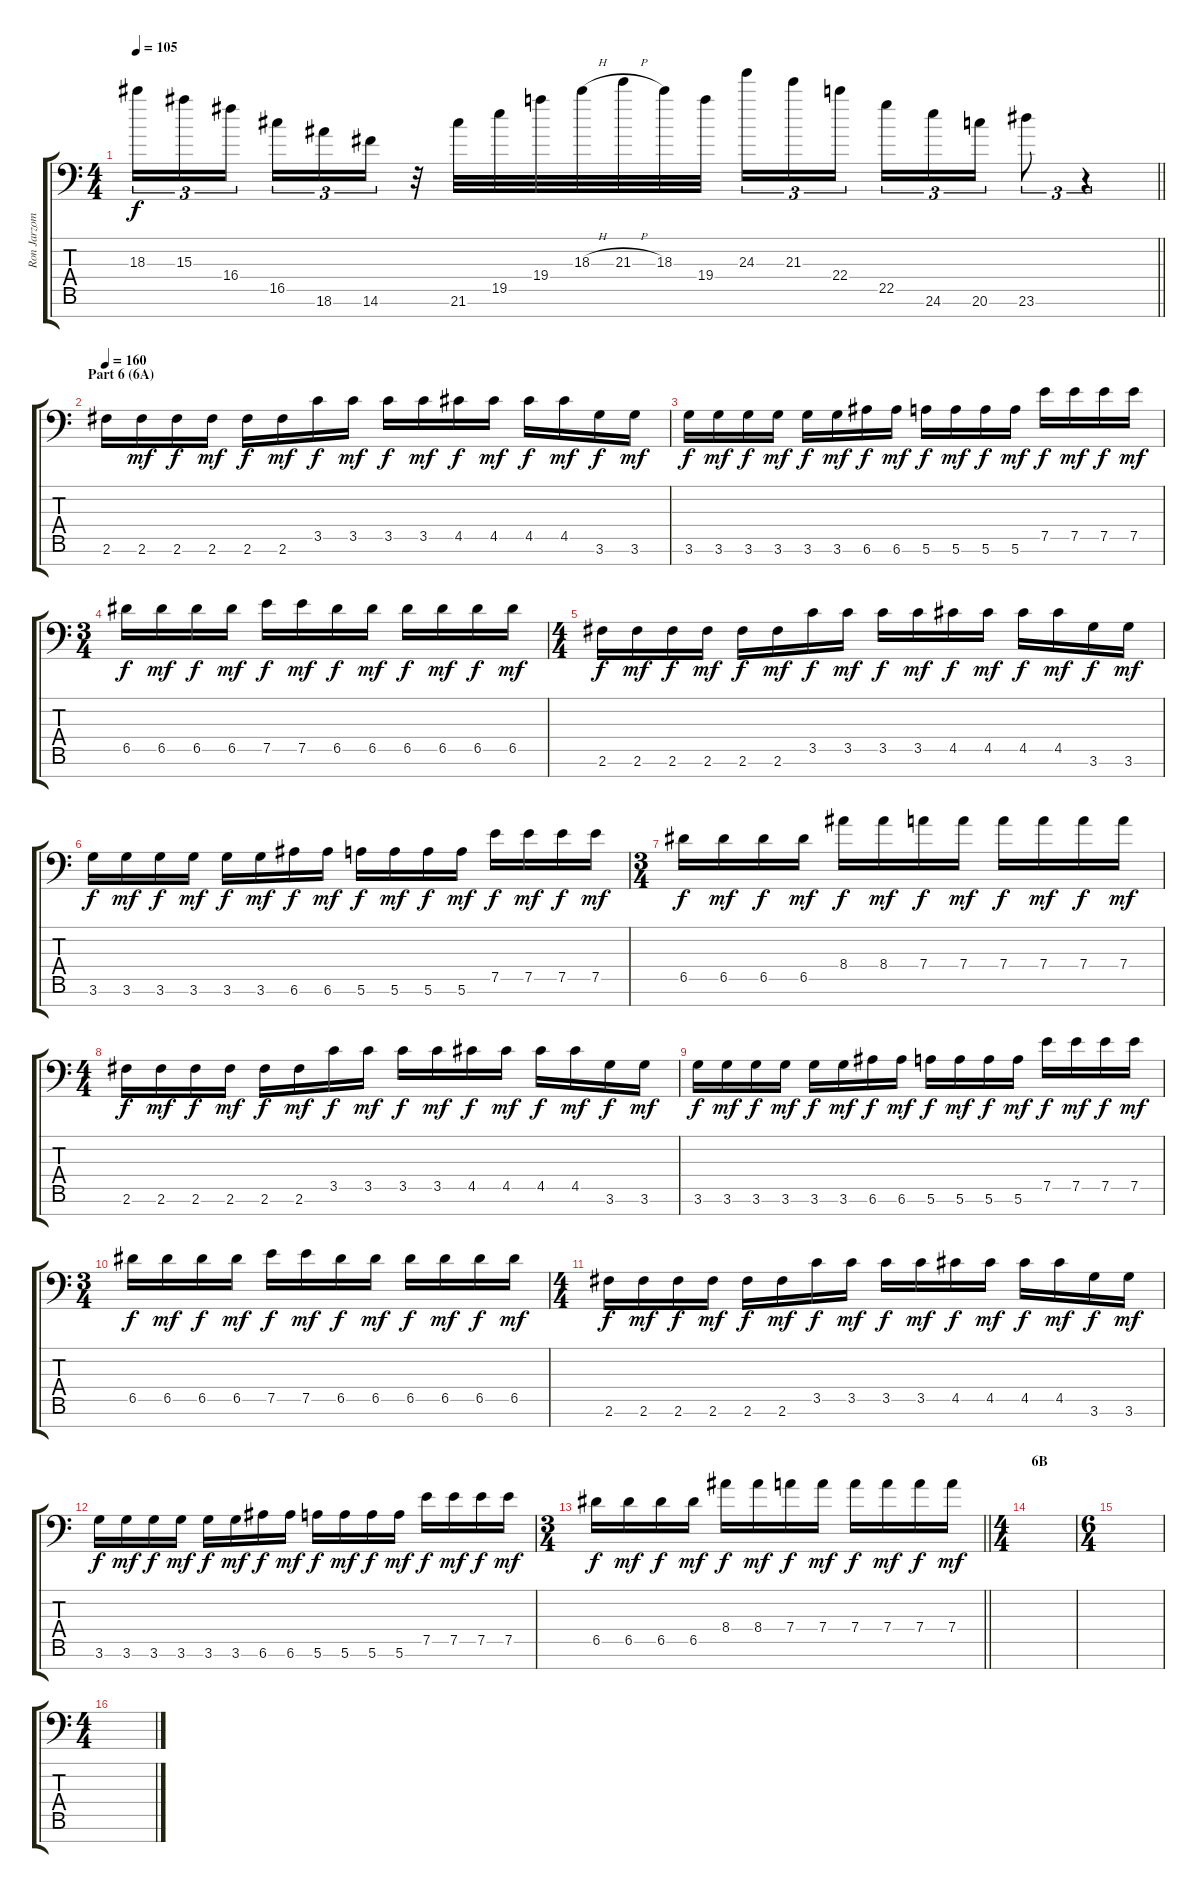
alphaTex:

\track ("Ron Jarzombek - Lead 1" "Ron Jarzom") {instrument electricguitarjazz}
\staff {score tabs}
\tuning (E4 B3 G3 D3 A2 E2 A1) {hide}
\ts (4 4)
\tempo 105
\clef f4
\barLineRight lightlight
\ks c
18.3.16{tu (3 2) dy f} 15.3.16{tu (3 2)} 16.4.16{tu (3 2) beam splitsecondary} 16.5.16{tu (3 2)} 18.6.16{tu (3 2)} 14.6.16{tu (3 2)} r.32 21.6.32 19.5.32 19.4.32 18.3{h}.32 21.3{h}.32 18.3.32 19.4.32 24.3.16{tu (3 2)} 21.3.16{tu (3 2)} 22.4.16{tu (3 2) beam splitsecondary} 22.5.16{tu (3 2)} 24.6.16{tu (3 2)} 20.6.16{tu (3 2)} 23.6.8{tu (3 2)} r.4{tu (3 2)} |
\section ("" "Part 6 (6A)")
\tempo 160
2.6.16{balance 0} 2.6.16{dy mf} 2.6.16{dy f} 2.6.16{dy mf} 2.6.16{dy f} 2.6.16{dy mf} 3.5.16{dy f} 3.5.16{dy mf} 3.5.16{dy f} 3.5.16{dy mf} 4.5.16{dy f} 4.5.16{dy mf} 4.5.16{dy f} 4.5.16{dy mf} 3.6.16{dy f} 3.6.16{dy mf} |
3.6.16{dy f} 3.6.16{dy mf} 3.6.16{dy f} 3.6.16{dy mf} 3.6.16{dy f} 3.6.16{dy mf} 6.6.16{dy f} 6.6.16{dy mf} 5.6.16{dy f} 5.6.16{dy mf} 5.6.16{dy f} 5.6.16{dy mf} 7.5.16{dy f} 7.5.16{dy mf} 7.5.16{dy f} 7.5.16{dy mf} |
\ts (3 4)
6.5.16{dy f} 6.5.16{dy mf} 6.5.16{dy f} 6.5.16{dy mf} 7.5.16{dy f} 7.5.16{dy mf} 6.5.16{dy f} 6.5.16{dy mf} 6.5.16{dy f} 6.5.16{dy mf} 6.5.16{dy f} 6.5.16{dy mf} |
\ts (4 4)
2.6.16{dy f} 2.6.16{dy mf} 2.6.16{dy f} 2.6.16{dy mf} 2.6.16{dy f} 2.6.16{dy mf} 3.5.16{dy f} 3.5.16{dy mf} 3.5.16{dy f} 3.5.16{dy mf} 4.5.16{dy f} 4.5.16{dy mf} 4.5.16{dy f} 4.5.16{dy mf} 3.6.16{dy f} 3.6.16{dy mf} |
3.6.16{dy f} 3.6.16{dy mf} 3.6.16{dy f} 3.6.16{dy mf} 3.6.16{dy f} 3.6.16{dy mf} 6.6.16{dy f} 6.6.16{dy mf} 5.6.16{dy f} 5.6.16{dy mf} 5.6.16{dy f} 5.6.16{dy mf} 7.5.16{dy f} 7.5.16{dy mf} 7.5.16{dy f} 7.5.16{dy mf} |
\ts (3 4)
6.5.16{dy f} 6.5.16{dy mf} 6.5.16{dy f} 6.5.16{dy mf} 8.4.16{dy f} 8.4.16{dy mf} 7.4.16{dy f} 7.4.16{dy mf} 7.4.16{dy f} 7.4.16{dy mf} 7.4.16{dy f} 7.4.16{dy mf} |
\ts (4 4)
2.6.16{dy f} 2.6.16{dy mf} 2.6.16{dy f} 2.6.16{dy mf} 2.6.16{dy f} 2.6.16{dy mf} 3.5.16{dy f} 3.5.16{dy mf} 3.5.16{dy f} 3.5.16{dy mf} 4.5.16{dy f} 4.5.16{dy mf} 4.5.16{dy f} 4.5.16{dy mf} 3.6.16{dy f} 3.6.16{dy mf} |
3.6.16{dy f} 3.6.16{dy mf} 3.6.16{dy f} 3.6.16{dy mf} 3.6.16{dy f} 3.6.16{dy mf} 6.6.16{dy f} 6.6.16{dy mf} 5.6.16{dy f} 5.6.16{dy mf} 5.6.16{dy f} 5.6.16{dy mf} 7.5.16{dy f} 7.5.16{dy mf} 7.5.16{dy f} 7.5.16{dy mf} |
\ts (3 4)
6.5.16{dy f} 6.5.16{dy mf} 6.5.16{dy f} 6.5.16{dy mf} 7.5.16{dy f} 7.5.16{dy mf} 6.5.16{dy f} 6.5.16{dy mf} 6.5.16{dy f} 6.5.16{dy mf} 6.5.16{dy f} 6.5.16{dy mf} |
\ts (4 4)
2.6.16{dy f} 2.6.16{dy mf} 2.6.16{dy f} 2.6.16{dy mf} 2.6.16{dy f} 2.6.16{dy mf} 3.5.16{dy f} 3.5.16{dy mf} 3.5.16{dy f} 3.5.16{dy mf} 4.5.16{dy f} 4.5.16{dy mf} 4.5.16{dy f} 4.5.16{dy mf} 3.6.16{dy f} 3.6.16{dy mf} |
3.6.16{dy f} 3.6.16{dy mf} 3.6.16{dy f} 3.6.16{dy mf} 3.6.16{dy f} 3.6.16{dy mf} 6.6.16{dy f} 6.6.16{dy mf} 5.6.16{dy f} 5.6.16{dy mf} 5.6.16{dy f} 5.6.16{dy mf} 7.5.16{dy f} 7.5.16{dy mf} 7.5.16{dy f} 7.5.16{dy mf} |
\ts (3 4)
\barLineRight lightlight
6.5.16{dy f} 6.5.16{dy mf} 6.5.16{dy f} 6.5.16{dy mf} 8.4.16{dy f} 8.4.16{dy mf} 7.4.16{dy f} 7.4.16{dy mf} 7.4.16{dy f} 7.4.16{dy mf} 7.4.16{dy f} 7.4.16{dy mf} |
\ts (4 4)
\section ("" "6B")
|
\ts (6 4)
|
\ts (4 4)
